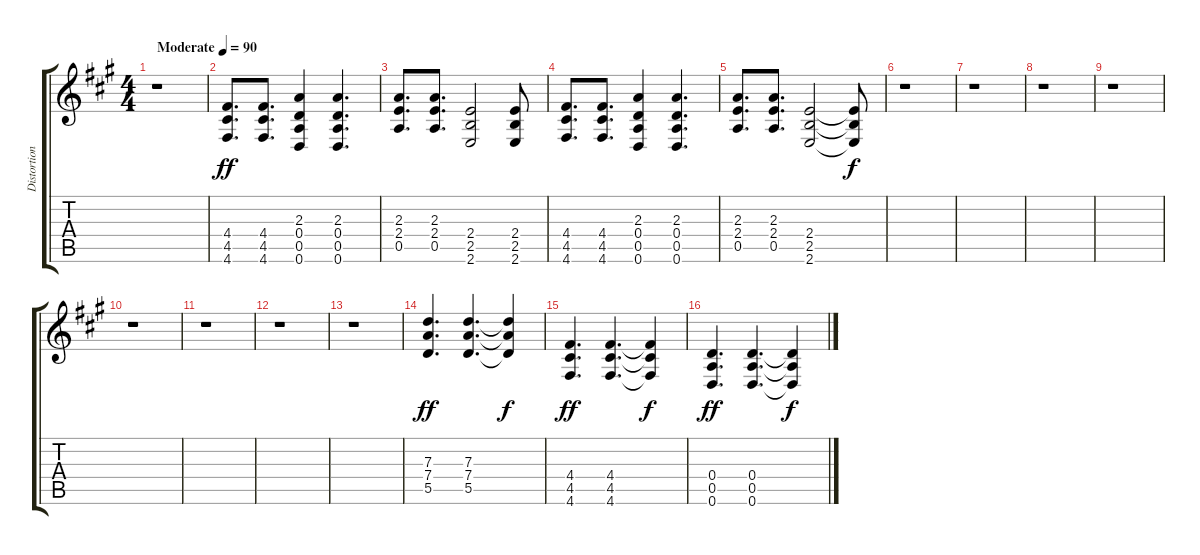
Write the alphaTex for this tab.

\track ("Distortion Guitar" "Distortion") {instrument overdrivenguitar}
\staff {score tabs}
\tuning (E4 B3 G3 D3 A2 D2) {hide}
\ts (4 4)
\tempo (90 "Moderate")
\clef g2
\ks a
r.1{dy ff instrument overdrivenguitar} |
(4.4 4.5 4.6).8{d} (4.4 4.5 4.6).8{d} (2.3 0.4 0.5 0.6).4 (2.3 0.4 0.5 0.6).4{d} |
(2.3 2.4 0.5).8{d} (2.3 2.4 0.5).8{d} (2.4 2.5 2.6).2 (2.4 2.5 2.6).8 |
(4.4 4.5 4.6).8{d} (4.4 4.5 4.6).8{d} (2.3 0.4 0.5 0.6).4 (2.3 0.4 0.5 0.6).4{d} |
(2.3 2.4 0.5).8{d} (2.3 2.4 0.5).8{d} (2.4 2.5 2.6).2 (2.4{t} 2.5{t} 2.6{t}).8{dy f} |
r.1 |
r.1 |
r.1 |
r.1 |
r.1 |
r.1 |
r.1 |
r.1 |
(7.3 7.4 5.5).4{d dy ff} (7.3 7.4 5.5).4{d} (7.3{t} 7.4{t} 5.5{t}).4{dy f} |
(4.4 4.5 4.6).4{d dy ff} (4.4 4.5 4.6).4{d} (4.4{t} 4.5{t} 4.6{t}).4{dy f} |
(0.4 0.5 0.6).4{d dy ff} (0.4 0.5 0.6).4{d} (0.4{t} 0.5{t} 0.6{t}).4{dy f}
